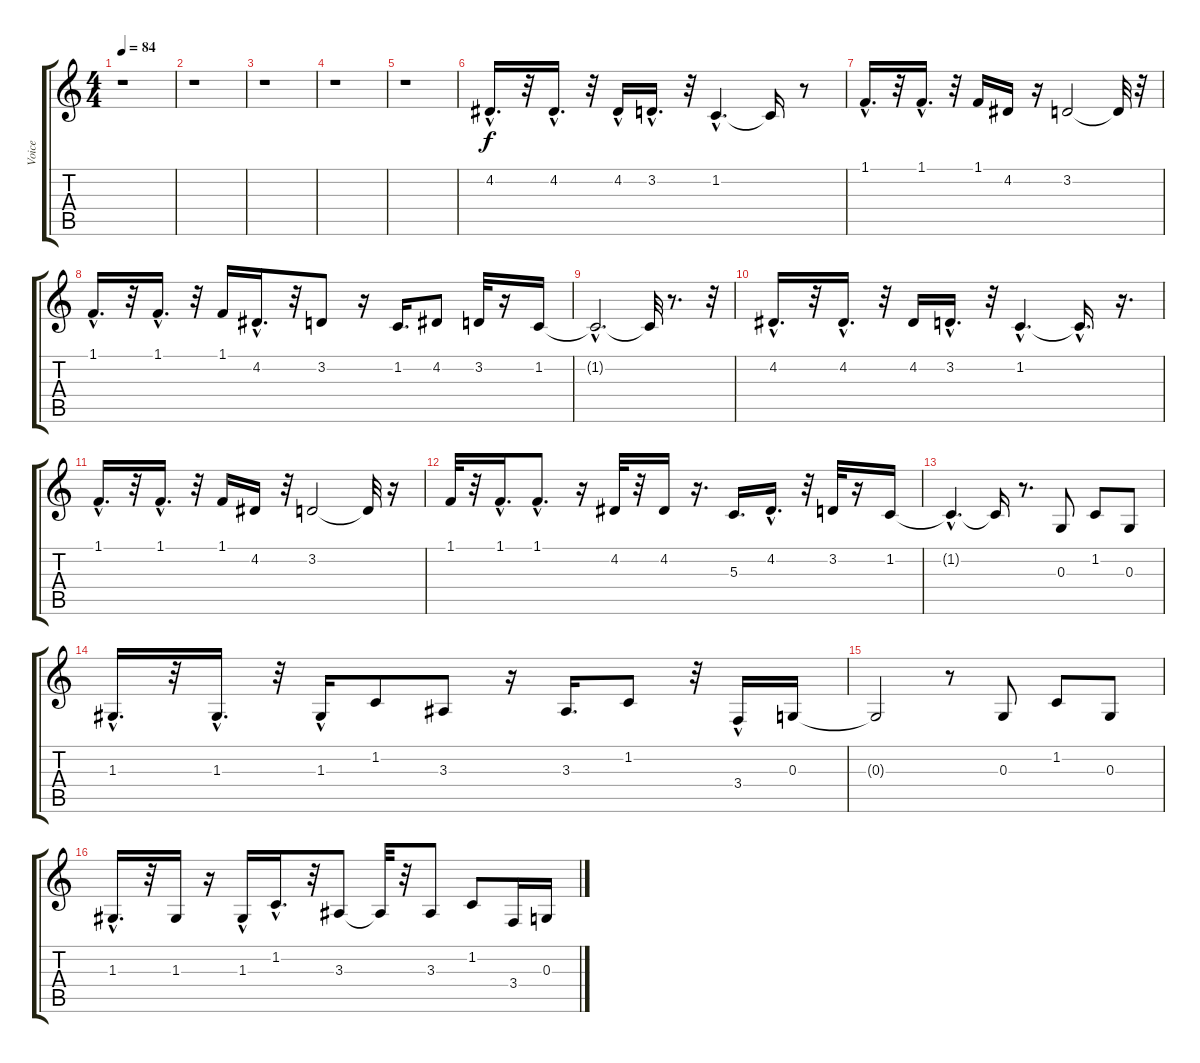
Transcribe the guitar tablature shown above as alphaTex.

\track ("Voice" "Voice") {instrument acousticgrandpiano}
\staff {score tabs}
\tuning (E4 B3 G3 D3 A2 E2) {hide}
\ts (4 4)
\tempo 84
\clef g2
\ks c
r.1{dy f instrument acousticgrandpiano} |
r.1 |
r.1 |
r.1 |
r.1 |
4.2{hac}.16{d} r.32 4.2{hac}.16{d} r.32 4.2{hac}.16 3.2{hac}.16{d} r.32 1.2{hac}.4{d} 1.2{t}.16 r.8 |
1.1{hac}.16{d} r.32 1.1{hac}.16{d} r.32 1.1.16 4.2.16 r.16 3.2.2 3.2{t}.32 r.32 |
1.1{hac}.16{d} r.32 1.1{hac}.16{d} r.32 1.1.16 4.2{hac}.16{d} r.32 3.2.8 r.16 1.2.16{d} 4.2.8 3.2.32 r.16 1.2.16 |
1.2{hac t}.2{d} 1.2{t}.32 r.8{d} r.32 |
4.2{hac}.16{d} r.32 4.2{hac}.16{d} r.32 4.2.16 3.2{hac}.16{d} r.32 1.2{hac}.4{d} 1.2{hac t}.16{d} r.16{d} |
1.1{hac}.16{d} r.32 1.1{hac}.16{d} r.32 1.1.16 4.2.16 r.32 3.2.2 3.2{t}.32 r.16 |
1.1.32 r.32 1.1{hac}.16{d} 1.1{hac}.8{d} r.16 4.2.32 r.32 4.2.16 r.16{d} 5.3.16{d} 4.2{hac}.16{d} r.32 3.2.32 r.16 1.2.16 |
1.2{hac t}.4{d} 1.2{t}.16 r.8{d} 0.3.8 1.2.8 0.3.8 |
1.3{hac}.16{d} r.32 1.3{hac}.16{d} r.32 1.3{hac}.16 1.2.8 3.3.8 r.16 3.3.16{d} 1.2.8 r.32 3.4{hac}.16 0.3.16 |
0.3{t}.2 r.8 0.3.8 1.2.8 0.3.8 |
1.3{hac}.16{d} r.32 1.3.16 r.16 1.3{hac}.16 1.2{hac}.16{d} r.32 3.3.8 3.3{t}.32 r.32 3.3.8 1.2.8 3.4.16 0.3.16
